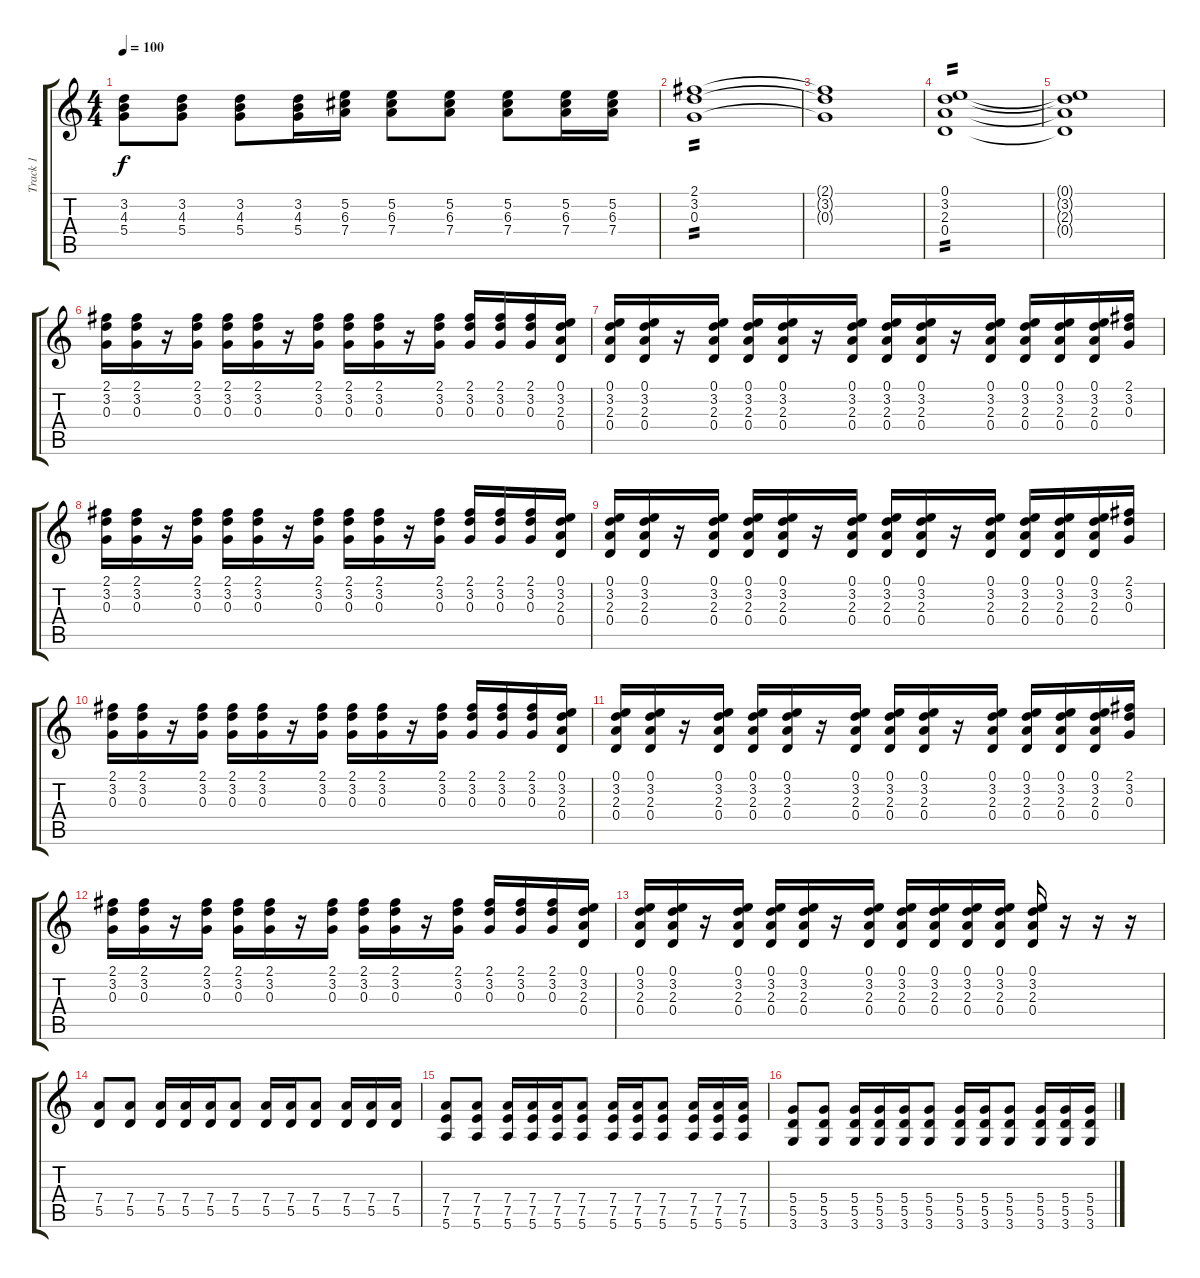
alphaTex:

\track ("Track 1" "Track 1") {instrument overdrivenguitar}
\staff {score tabs}
\tuning (E4 B3 G3 D3 A2 E2) {hide}
\ts (4 4)
\tempo 100
\clef g2
\ks c
(3.2 4.3 5.4).8{dy f} (3.2 4.3 5.4).8 (3.2 4.3 5.4).8 (3.2 4.3 5.4).16 (5.2 6.3 7.4).16 (5.2 6.3 7.4).8 (5.2 6.3 7.4).8 (5.2 6.3 7.4).8 (5.2 6.3 7.4).16 (5.2 6.3 7.4).16 |
(2.1 3.2 0.3).1{tp 2} |
(2.1{t} 3.2{t} 0.3{t}).1 |
(0.1 3.2 2.3 0.4).1{tp 2} |
(0.1{t} 3.2{t} 2.3{t} 0.4{t}).1 |
(2.1 3.2 0.3).16 (2.1 3.2 0.3).16 r.16 (2.1 3.2 0.3).16 (2.1 3.2 0.3).16 (2.1 3.2 0.3).16 r.16 (2.1 3.2 0.3).16 (2.1 3.2 0.3).16 (2.1 3.2 0.3).16 r.16 (2.1 3.2 0.3).16 (2.1 3.2 0.3).16 (2.1 3.2 0.3).16 (2.1 3.2 0.3).16 (0.1 3.2 2.3 0.4).16 |
(0.1 3.2 2.3 0.4).16 (0.1 3.2 2.3 0.4).16 r.16 (0.1 3.2 2.3 0.4).16 (0.1 3.2 2.3 0.4).16 (0.1 3.2 2.3 0.4).16 r.16 (0.1 3.2 2.3 0.4).16 (0.1 3.2 2.3 0.4).16 (0.1 3.2 2.3 0.4).16 r.16 (0.1 3.2 2.3 0.4).16 (0.1 3.2 2.3 0.4).16 (0.1 3.2 2.3 0.4).16 (0.1 3.2 2.3 0.4).16 (2.1 3.2 0.3).16 |
(2.1 3.2 0.3).16 (2.1 3.2 0.3).16 r.16 (2.1 3.2 0.3).16 (2.1 3.2 0.3).16 (2.1 3.2 0.3).16 r.16 (2.1 3.2 0.3).16 (2.1 3.2 0.3).16 (2.1 3.2 0.3).16 r.16 (2.1 3.2 0.3).16 (2.1 3.2 0.3).16 (2.1 3.2 0.3).16 (2.1 3.2 0.3).16 (0.1 3.2 2.3 0.4).16 |
(0.1 3.2 2.3 0.4).16 (0.1 3.2 2.3 0.4).16 r.16 (0.1 3.2 2.3 0.4).16 (0.1 3.2 2.3 0.4).16 (0.1 3.2 2.3 0.4).16 r.16 (0.1 3.2 2.3 0.4).16 (0.1 3.2 2.3 0.4).16 (0.1 3.2 2.3 0.4).16 r.16 (0.1 3.2 2.3 0.4).16 (0.1 3.2 2.3 0.4).16 (0.1 3.2 2.3 0.4).16 (0.1 3.2 2.3 0.4).16 (2.1 3.2 0.3).16 |
(2.1 3.2 0.3).16 (2.1 3.2 0.3).16 r.16 (2.1 3.2 0.3).16 (2.1 3.2 0.3).16 (2.1 3.2 0.3).16 r.16 (2.1 3.2 0.3).16 (2.1 3.2 0.3).16 (2.1 3.2 0.3).16 r.16 (2.1 3.2 0.3).16 (2.1 3.2 0.3).16 (2.1 3.2 0.3).16 (2.1 3.2 0.3).16 (0.1 3.2 2.3 0.4).16 |
(0.1 3.2 2.3 0.4).16 (0.1 3.2 2.3 0.4).16 r.16 (0.1 3.2 2.3 0.4).16 (0.1 3.2 2.3 0.4).16 (0.1 3.2 2.3 0.4).16 r.16 (0.1 3.2 2.3 0.4).16 (0.1 3.2 2.3 0.4).16 (0.1 3.2 2.3 0.4).16 r.16 (0.1 3.2 2.3 0.4).16 (0.1 3.2 2.3 0.4).16 (0.1 3.2 2.3 0.4).16 (0.1 3.2 2.3 0.4).16 (2.1 3.2 0.3).16 |
(2.1 3.2 0.3).16 (2.1 3.2 0.3).16 r.16 (2.1 3.2 0.3).16 (2.1 3.2 0.3).16 (2.1 3.2 0.3).16 r.16 (2.1 3.2 0.3).16 (2.1 3.2 0.3).16 (2.1 3.2 0.3).16 r.16 (2.1 3.2 0.3).16 (2.1 3.2 0.3).16 (2.1 3.2 0.3).16 (2.1 3.2 0.3).16 (0.1 3.2 2.3 0.4).16 |
(0.1 3.2 2.3 0.4).16 (0.1 3.2 2.3 0.4).16 r.16 (0.1 3.2 2.3 0.4).16 (0.1 3.2 2.3 0.4).16 (0.1 3.2 2.3 0.4).16 r.16 (0.1 3.2 2.3 0.4).16 (0.1 3.2 2.3 0.4).16 (0.1 3.2 2.3 0.4).16 (0.1 3.2 2.3 0.4).16 (0.1 3.2 2.3 0.4).16 (0.1 3.2 2.3 0.4).16 r.16 r.16 r.16 |
(7.4 5.5).8 (7.4 5.5).8 (7.4 5.5).16 (7.4 5.5).16 (7.4 5.5).16 (7.4 5.5).8 (7.4 5.5).16 (7.4 5.5).16 (7.4 5.5).8 (7.4 5.5).16 (7.4 5.5).16 (7.4 5.5).16 |
(7.4 7.5 5.6).8 (7.4 7.5 5.6).8 (7.4 7.5 5.6).16 (7.4 7.5 5.6).16 (7.4 7.5 5.6).16 (7.4 7.5 5.6).8 (7.4 7.5 5.6).16 (7.4 7.5 5.6).16 (7.4 7.5 5.6).8 (7.4 7.5 5.6).16 (7.4 7.5 5.6).16 (7.4 7.5 5.6).16 |
(5.4 5.5 3.6).8 (5.4 5.5 3.6).8 (5.4 5.5 3.6).16 (5.4 5.5 3.6).16 (5.4 5.5 3.6).16 (5.4 5.5 3.6).8 (5.4 5.5 3.6).16 (5.4 5.5 3.6).16 (5.4 5.5 3.6).8 (5.4 5.5 3.6).16 (5.4 5.5 3.6).16 (5.4 5.5 3.6).16
